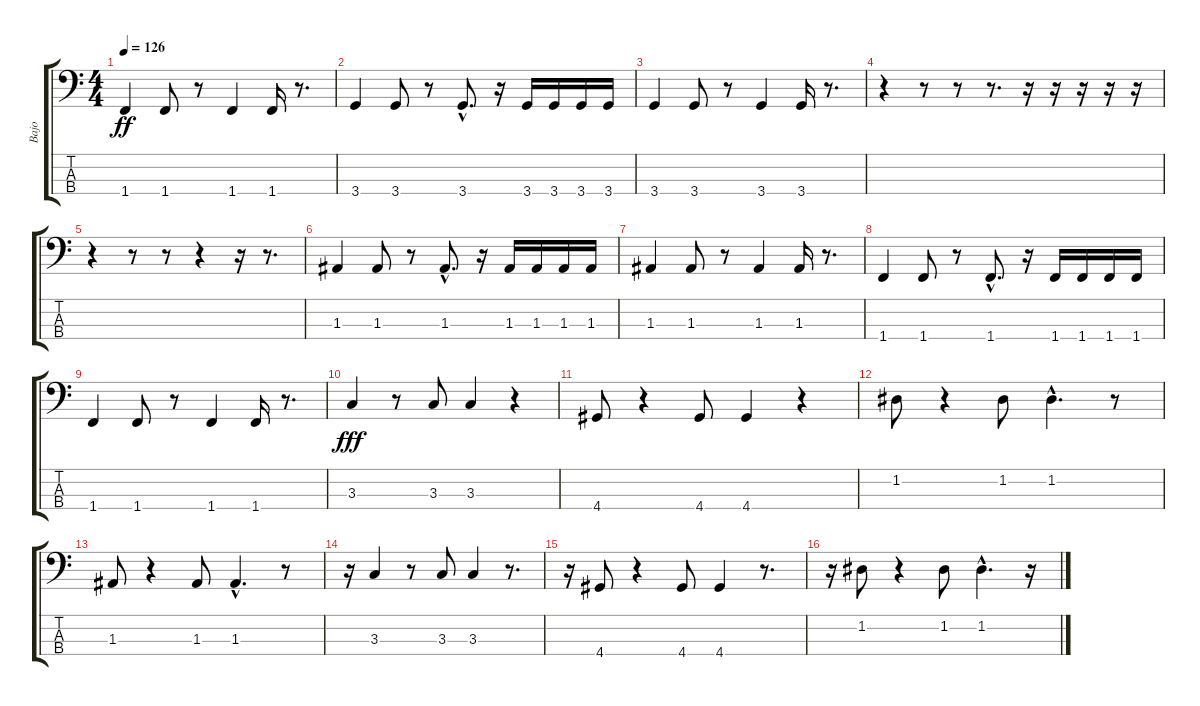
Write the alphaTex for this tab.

\track ("Bajo" "Bajo") {instrument fretlessbass}
\staff {score tabs}
\tuning (G2 D2 A1 E1) {hide}
\ts (4 4)
\tempo 126
\clef f4
\ks c
1.4.4{dy ff} 1.4.8 r.8 1.4.4 1.4.16 r.8{d} |
3.4.4 3.4.8 r.8 3.4{hac}.8{d} r.16 3.4.16 3.4.16 3.4.16 3.4.16 |
3.4.4 3.4.8 r.8 3.4.4 3.4.16 r.8{d} |
r.4 r.8 r.8 r.8{d} r.16 r.16 r.16 r.16 r.16 |
r.4 r.8 r.8 r.4 r.16 r.8{d} |
1.3.4 1.3.8 r.8 1.3{hac}.8{d} r.16 1.3.16 1.3.16 1.3.16 1.3.16 |
1.3.4 1.3.8 r.8 1.3.4 1.3.16 r.8{d} |
1.4.4 1.4.8 r.8 1.4{hac}.8{d} r.16 1.4.16 1.4.16 1.4.16 1.4.16 |
1.4.4 1.4.8 r.8 1.4.4 1.4.16 r.8{d} |
3.3.4{dy fff} r.8 3.3.8 3.3.4 r.4 |
4.4.8 r.4 4.4.8 4.4.4 r.4 |
1.2.8 r.4 1.2.8 1.2{hac}.4{d} r.8 |
1.3.8 r.4 1.3.8 1.3{hac}.4{d} r.8 |
r.16 3.3.4 r.8 3.3.8 3.3.4 r.8{d} |
r.16 4.4.8 r.4 4.4.8 4.4.4 r.8{d} |
r.16 1.2.8 r.4 1.2.8 1.2{hac}.4{d} r.16
